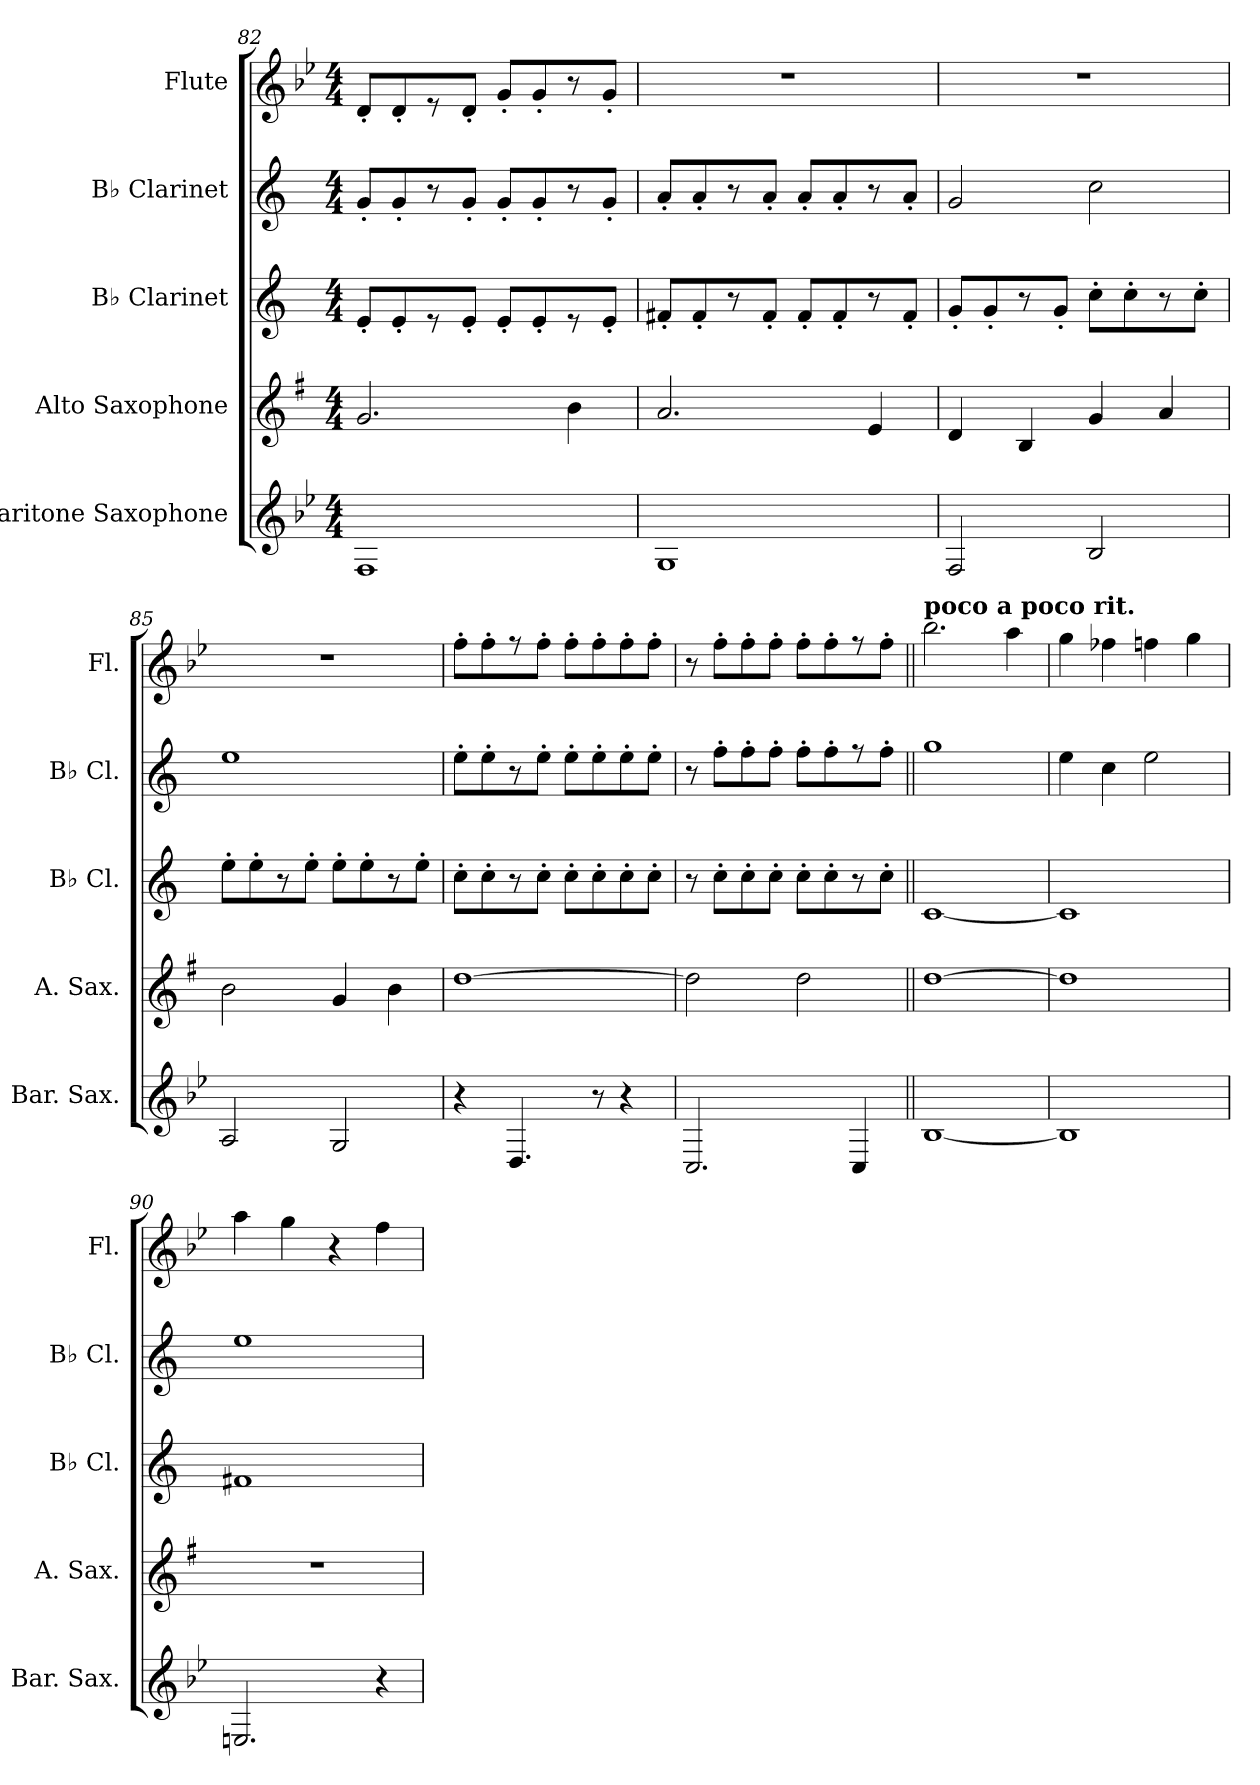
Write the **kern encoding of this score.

**kern	**kern	**kern	**kern	**kern
*part5	*part4	*part3	*part2	*part1
*staff5	*staff4	*staff3	*staff2	*staff1
*I"Baritone Saxophone	*I"Alto Saxophone	*I"B♭ Clarinet	*I"B♭ Clarinet	*I"Flute
*I'Bar. Sax.	*I'A. Sax.	*I'B♭ Cl.	*I'B♭ Cl.	*I'Fl.
*clefG2	*clefG2	*clefG2	*clefG2	*clefG2
*ITrd12c21	*ITrd5c9	*ITrd1c2	*ITrd1c2	*
*k[b-e-]	*k[b-e-]	*k[b-e-]	*k[b-e-]	*k[b-e-]
*M4/4	*M4/4	*M4/4	*M4/4	*M4/4
=82	=82	=82	=82	=82
1FF	2.B-/	8d'/L	8f'/L	8d'/L
.	.	8d'/	8f'/	8d'/
.	.	8r	8r	8r
.	.	8d'/J	8f'/J	8d'/J
.	.	8d'/L	8f'/L	8g'/L
.	.	8d'/	8f'/	8g'/
.	4d\	8r	8r	8r
.	.	8d'/J	8f'/J	8g'/J
=83	=83	=83	=83	=83
1GG	2.c/	8en'/L	8g'/L	1r
.	.	8e'/	8g'/	.
.	.	8r	8r	.
.	.	8e'/J	8g'/J	.
.	.	8e'/L	8g'/L	.
.	.	8e'/	8g'/	.
.	4G/	8r	8r	.
.	.	8e'/J	8g'/J	.
=84	=84	=84	=84	=84
2FF/	4F/	8f'/L	2f/	1r
.	.	8f'/	.	.
.	4D/	8r	.	.
.	.	8f'/J	.	.
2BB-/	4B-/	8b-'\L	2b-\	.
.	.	8b-'\	.	.
.	4c/	8r	.	.
.	.	8b-'\J	.	.
=85	=85	=85	=85	=85
2AA/	2d\	8dd'\L	1dd	1r
.	.	8dd'\	.	.
.	.	8r	.	.
.	.	8dd'\J	.	.
2GG/	4B-/	8dd'\L	.	.
.	.	8dd'\	.	.
.	4d\	8r	.	.
.	.	8dd'\J	.	.
!!LO:PB:g=z
=86	=86	=86	=86	=86
4r	[1f	8b-'\L	8dd'\L	8ff'\L
.	.	8b-'\	8dd'\	8ff'\
4.DD/	.	8r	8r	8r
.	.	8b-'\J	8dd'\J	8ff'\J
.	.	8b-'\L	8dd'\L	8ff'\L
8r	.	8b-'\	8dd'\	8ff'\
4r	.	8b-'\	8dd'\	8ff'\
.	.	8b-'\J	8dd'\J	8ff'\J
=87	=87	=87	=87	=87
2.CC/	2f\]	8r	8r	8r
.	.	8b-'\L	8ee-'\L	8ff'\L
.	.	8b-'\	8ee-'\	8ff'\
.	.	8b-'\J	8ee-'\J	8ff'\J
.	2f\	8b-'\L	8ee-'\L	8ff'\L
.	.	8b-'\	8ee-'\	8ff'\
4CC/	.	8r	8r	8r
.	.	8b-'\J	8ee-'\J	8ff'\J
=88||	=88||	=88||	=88||	=88||
*	*	*	*	*MM120
!	!	!	!	!LO:TX:a:B:t=poco a poco rit.
[1BB-	[1f	[1B-	1ff	2.bb-\
.	.	.	.	4aa\
=89	=89	=89	=89	=89
1BB-]	1f]	1B-]	4dd\	4gg\
.	.	.	4b-\	4ff-X\
.	.	.	2dd\	4ffn\
.	.	.	.	4gg\
=90	=90	=90	=90	=90
*	*	*	*	*MM100
2.EEn/	1r	1en	1dd	4aa\
.	.	.	.	4gg\
.	.	.	.	4r
4r	.	.	.	4ff\
=	=	=	=	=
*-	*-	*-	*-	*-
